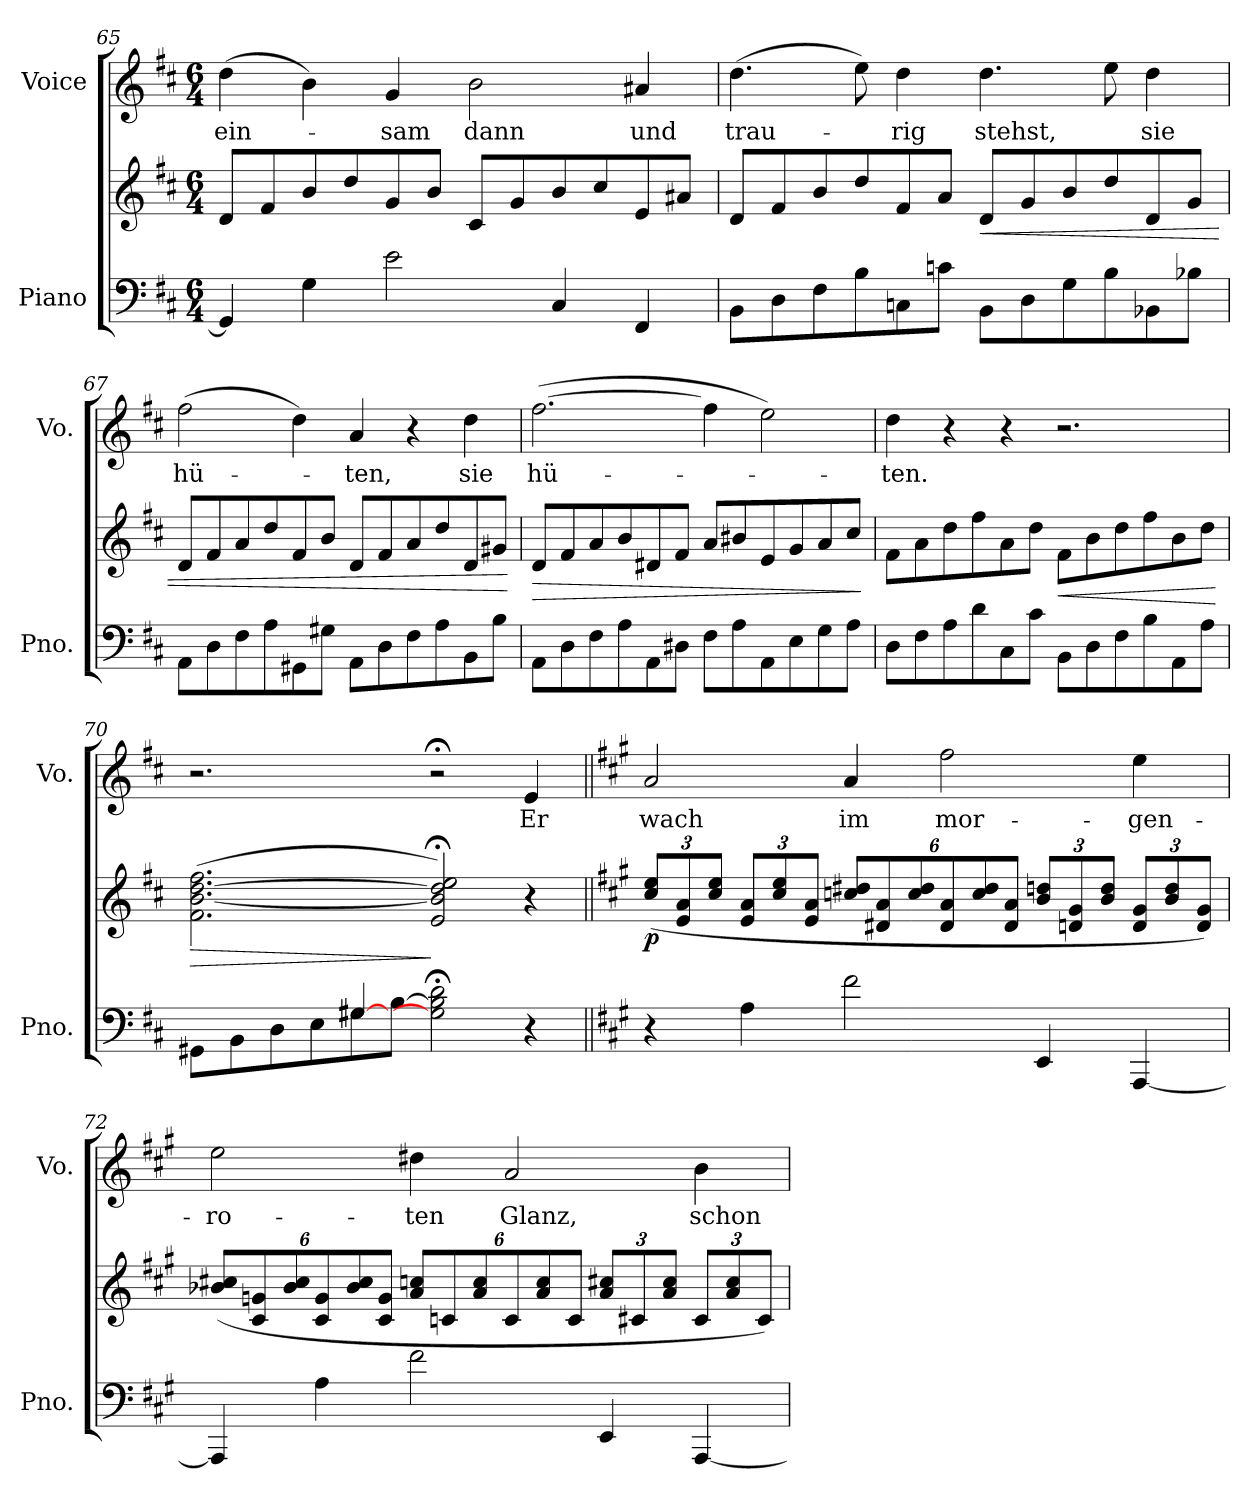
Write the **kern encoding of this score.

**kern	**kern	**dynam	**kern	**text
*part2	*part2	*part2	*part1	*part1
*staff3	*staff2	*staff2/3	*staff1	*staff1
*I"Piano	*	*	*I"Voice	*
*I'Pno.	*	*	*I'Vo.	*
!!LO:LB:g=z
*clefF4	*clefG2	*	*clefG2	*
*k[f#c#]	*k[f#c#]	*	*k[f#c#]	*
*M6/4	*M6/4	*	*M6/4	*
=65	=65	=65	=65	=65
!	!	!	!	!LO:LY:b
4GG/]	8d/L	.	(>4dd\	ein-
.	8f#/	.	.	.
4G\	8b/	.	4b\)	.
.	8dd/	.	.	.
!	!	!	!	!LO:LY:b
2e\	8g/	.	4g/	-sam
.	8b/J	.	.	.
!	!	!	!	!LO:LY:b
.	8c#/L	.	2b\	dann
.	8g/	.	.	.
4C#/	8b/	.	.	.
.	8cc#/	.	.	.
!	!	!	!	!LO:LY:b
4FF#/	8e/	.	4a#X/	und
.	8a#X/J	.	.	.
=66	=66	=66	=66	=66
!	!	!	!	!LO:LY:b
8BB\L	8d/L	.	(>4.dd\	trau-
8D\	8f#/	.	.	.
8F#\	8b/	.	.	.
8B\	8dd/	.	8ee\)	.
!	!	!	!	!LO:LY:b
8Cn\	8f#/	.	4dd\	-rig
8cn\J	8a/J	.	.	.
!	!	!LO:HP:b	!	!LO:LY:b
8BB\L	8d/L	<	4.dd\	stehst,
8D\	8g/	.	.	.
8G\	8b/	.	.	.
8B\	8dd/	.	8ee\	.
!	!	!	!	!LO:LY:b
8BB-X\	8d/	.	4dd\	sie
8B-X\J	8g/J	.	.	.
=67	=67	=67	=67	=67
!	!	!	!	!LO:LY:b
8AA\L	8d/L	.	(>2ff#\	hü-
8D\	8f#/	.	.	.
8F#\	8a/	.	.	.
8A\	8dd/	.	.	.
8GG#X\	8f#/	.	4dd\)	.
8G#X\J	8b/J	.	.	.
!	!	!	!	!LO:LY:b
8AA\L	8d/L	.	4a/	-ten,
8D\	8f#/	.	.	.
8F#\	8a/	.	4r	.
8A\	8dd/	.	.	.
!	!	!	!	!LO:LY:b
8BB\	8d/	.	4dd\	sie
8B\J	8g#X/J	.	.	.
.	.	[	.	.
!!LO:LB:g=z
=68	=68	=68	=68	=68
!	!	!LO:HP:b	!	!LO:LY:b
8AA\L	8d/L	>	(>[2.ff#\	hü-
8D\	8f#/	.	.	.
8F#\	8a/	.	.	.
8A\	8b/	.	.	.
8AA\	8d#X/	.	.	.
8D#X\J	8f#/J	.	.	.
8F#\L	8a/L	.	4ff#\]	.
8A\	8b#X/	.	.	.
8AA\	8e/	.	2ee\)	.
8E\	8g/	.	.	.
8G\	8a/	.	.	.
8A\J	8cc#/J	.	.	.
.	.	]	.	.
=69	=69	=69	=69	=69
!	!	!	!	!LO:LY:b
8D\L	8f#\L	.	4dd\	-ten.
8F#\	8a\	.	.	.
8A\	8dd\	.	4r	.
8d\	8ff#\	.	.	.
8C#\	8a\	.	4r	.
8c#\J	8dd\J	.	.	.
!	!	!LO:HP:b	!	!
8BB\L	8f#\L	<	2.r	.
8D\	8b\	.	.	.
8F#\	8dd\	.	.	.
8B\	8ff#\	.	.	.
8AA\	8b\	.	.	.
8A\J	8dd\J	.	.	.
.	.	[	.	.
=70	=70	=70	=70	=70
*^	*	*	*	*
!	!	!	!LO:HP:b	!	!
8GG#X\L	2ryy	(>2.f#\ [2.b\ [2.dd\ 2.ff#\	>	2.r	.
8BB\	.	.	.	.	.
8D\	.	.	.	.	.
8E\	.	.	.	.	.
[8G#X\	4G#/	.	.	.	.
[8B\J	.	.	.	.	.
2G#\];< 2B\];< 2d\;<	2.ryy	2e/;< 2b/];< 2dd/];< 2ee/;<)	]	2r;<	.
!	!	!	!	!	!LO:LY:b
4r	.	4r	.	4e/	Er
*v	*v	*	*	*	*
!!LO:PB:g=z
=71||	=71||	=71||	=71||	=71||
*k[f#c#g#]	*k[f#c#g#]	*	*k[f#c#g#]	*
*	*Xbrackettup	*	*	*
!	!	!LO:DY:b	!	!LO:LY:b
4r	(>12cc#/ 12ee/L	p	2a/	wach
.	12e/ 12a/	.	.	.
.	12cc#/ 12ee/J	.	.	.
4A\	12e/ 12a/L	.	.	.
.	12cc#/ 12ee/	.	.	.
.	12e/ 12a/J	.	.	.
!	!	!	!	!LO:LY:b
2f#\	12ccn/ 12dd#X/L	.	4a/	im
.	12d#X/ 12a/	.	.	.
.	12cc/ 12dd#/	.	.	.
!	!	!	!	!LO:LY:b
.	12d#/ 12a/	.	2ff#\	mor-
.	12cc/ 12dd#/	.	.	.
.	12d#/ 12a/J	.	.	.
4EE/	12b/ 12ddn/L	.	.	.
.	12dn/ 12g#/	.	.	.
.	12b/ 12dd/J	.	.	.
!	!	!	!	!LO:LY:b
[4AAA/	12d/ 12g#/L	.	4ee\	-gen-
.	12b/ 12dd/	.	.	.
.	12d/ 12g#/J)	.	.	.
=72	=72	=72	=72	=72
!	!	!	!	!LO:LY:b
4AAA/]	(>12b-X/ 12cc#X/L	.	2ee\	-ro-
.	12c#/ 12gn/	.	.	.
.	12b-/ 12cc#/	.	.	.
4A\	12c#/ 12g/	.	.	.
.	12b-/ 12cc#/	.	.	.
.	12c#/ 12g/J	.	.	.
!	!	!	!	!LO:LY:b
2f#\	12a/ 12ccn/L	.	4dd#X\	-ten
.	12cn/	.	.	.
.	12a/ 12cc/	.	.	.
!	!	!	!	!LO:LY:b
.	12c/	.	2a/	Glanz,
.	12a/ 12cc/	.	.	.
.	12c/J	.	.	.
4EE/	12a/ 12cc#X/L	.	.	.
.	12c#X/	.	.	.
.	12a/ 12cc#/J	.	.	.
!	!	!	!	!LO:LY:b
[4AAA/	12c#/L	.	4b\	schon
.	12a/ 12cc#/	.	.	.
.	12c#/J)	.	.	.
=	=	=	=	=
*-	*-	*-	*-	*-
